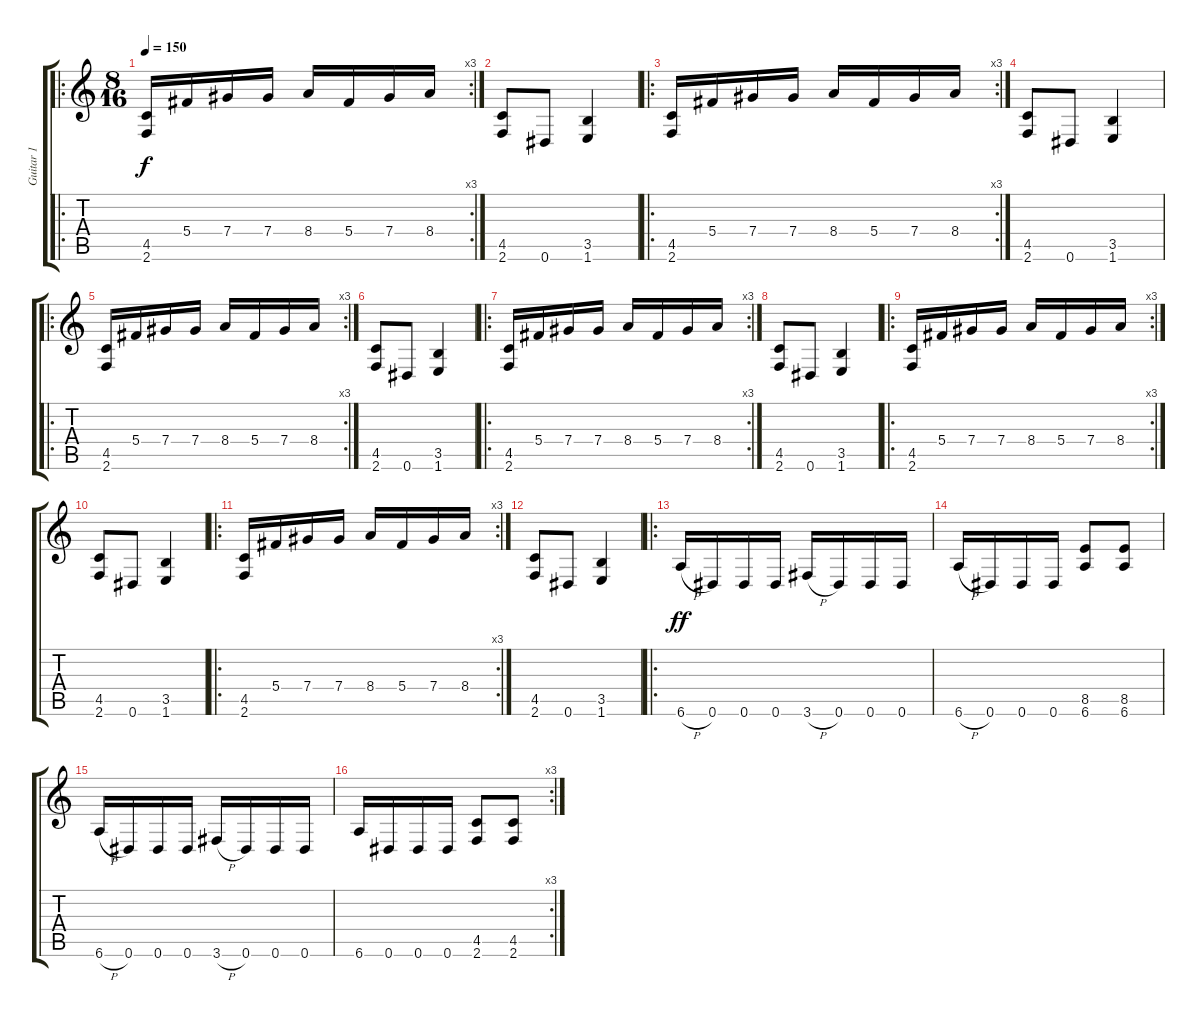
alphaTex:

\track ("Guitar 1" "Guitar 1") {instrument distortionguitar}
\staff {score tabs}
\tuning (Eb4 Bb3 Gb3 Db3 Ab2 Eb2) {hide}
\ro
\rc 3
\ts (8 16)
\tempo 150
\clef g2
\ks c
(4.5 2.6).16{dy f instrument distortionguitar} 5.4.16 7.4.16 7.4.16 8.4.16 5.4.16 7.4.16 8.4.16 |
(4.5 2.6).8 0.6.8 (3.5 1.6).4 |
\ro
\rc 3
(4.5 2.6).16 5.4.16 7.4.16 7.4.16 8.4.16 5.4.16 7.4.16 8.4.16 |
(4.5 2.6).8 0.6.8 (3.5 1.6).4 |
\ro
\rc 3
(4.5 2.6).16 5.4.16 7.4.16 7.4.16 8.4.16 5.4.16 7.4.16 8.4.16 |
(4.5 2.6).8 0.6.8 (3.5 1.6).4 |
\ro
\rc 3
(4.5 2.6).16 5.4.16 7.4.16 7.4.16 8.4.16 5.4.16 7.4.16 8.4.16 |
(4.5 2.6).8 0.6.8 (3.5 1.6).4 |
\ro
\rc 3
(4.5 2.6).16 5.4.16 7.4.16 7.4.16 8.4.16 5.4.16 7.4.16 8.4.16 |
(4.5 2.6).8 0.6.8 (3.5 1.6).4 |
\ro
\rc 3
(4.5 2.6).16 5.4.16 7.4.16 7.4.16 8.4.16 5.4.16 7.4.16 8.4.16 |
(4.5 2.6).8 0.6.8 (3.5 1.6).4 |
\ro
6.6{h}.16{dy ff} 0.6.16 0.6.16 0.6.16 3.6{h}.16 0.6.16 0.6.16 0.6.16 |
6.6{h}.16 0.6.16 0.6.16 0.6.16 (8.5 6.6).8 (8.5 6.6).8 |
6.6{h}.16 0.6.16 0.6.16 0.6.16 3.6{h}.16 0.6.16 0.6.16 0.6.16 |
\rc 3
6.6.16 0.6.16 0.6.16 0.6.16 (4.5 2.6).8 (4.5 2.6).8
